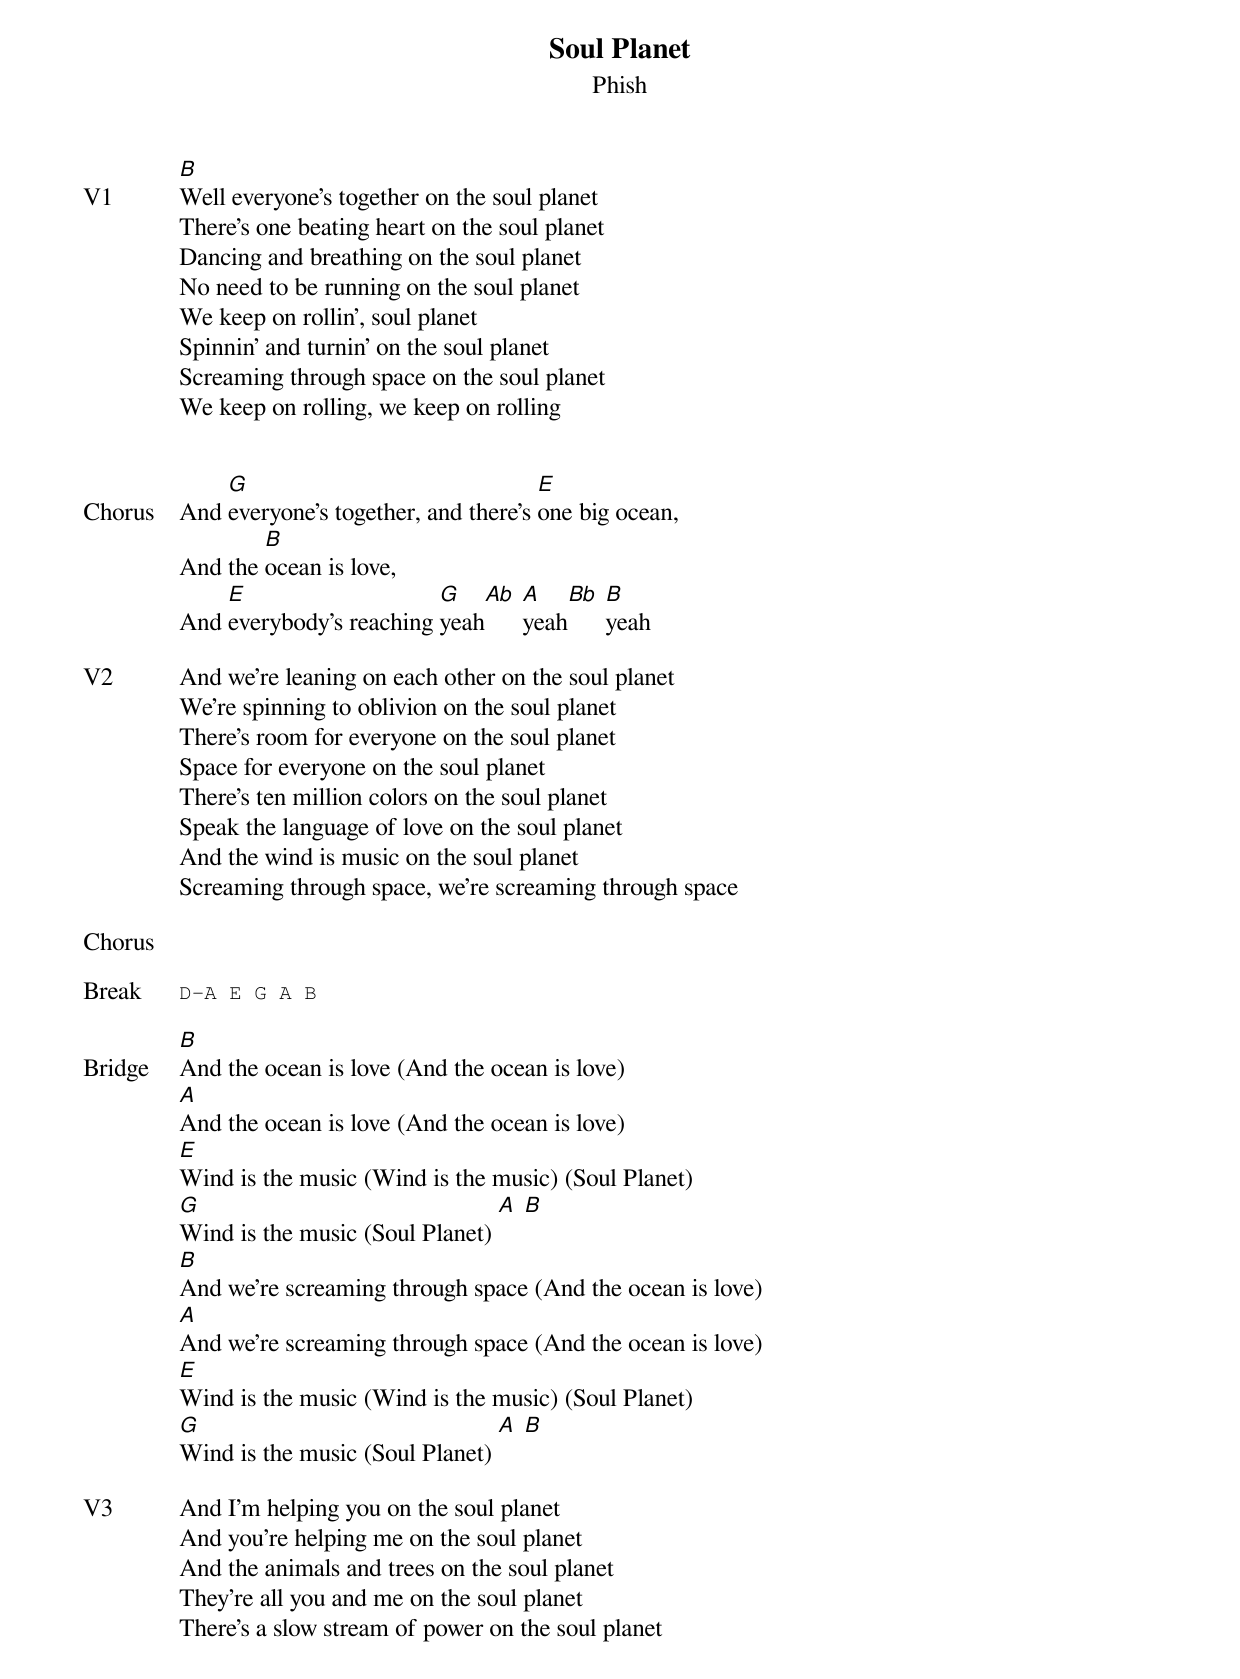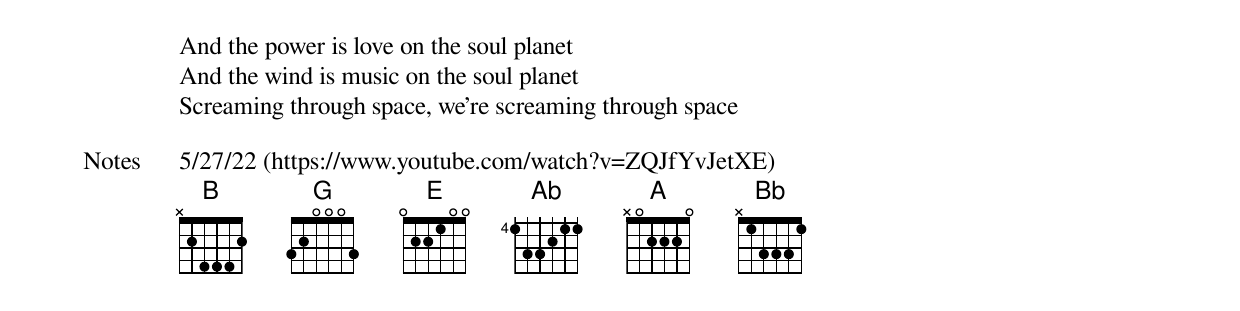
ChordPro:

{t:Soul Planet}
{st:Phish}
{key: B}
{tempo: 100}
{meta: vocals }
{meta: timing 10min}

{sov: V1}
[B]Well everyone's together on the soul planet
There's one beating heart on the soul planet
Dancing and breathing on the soul planet
No need to be running on the soul planet
We keep on rollin', soul planet
Spinnin' and turnin' on the soul planet
Screaming through space on the soul planet
We keep on rolling, we keep on rolling
{eov}


{sov: Chorus}
And [G]everyone's together, and there's [E]one big ocean,
And the [B]ocean is love,
And [E]everybody's reaching [G]yeah[Ab] [A]yeah[Bb] [B]yeah
{eov}

{sov: V2}
And we're leaning on each other on the soul planet
We're spinning to oblivion on the soul planet
There's room for everyone on the soul planet
Space for everyone on the soul planet
There's ten million colors on the soul planet
Speak the language of love on the soul planet
And the wind is music on the soul planet
Screaming through space, we're screaming through space
{eov}

{sov: Chorus}
<i> </i>
{eov}

{sot: Break}
D-A E G A B
{eot}

{sov: Bridge}
[B]And the ocean is love (And the ocean is love)
[A]And the ocean is love (And the ocean is love)
[E]Wind is the music (Wind is the music) (Soul Planet)
[G]Wind is the music (Soul Planet) [A] [B]
[B]And we're screaming through space (And the ocean is love)
[A]And we're screaming through space (And the ocean is love)
[E]Wind is the music (Wind is the music) (Soul Planet)
[G]Wind is the music (Soul Planet) [A] [B]
{eov}

{sov: V3}
And I'm helping you on the soul planet
And you're helping me on the soul planet
And the animals and trees on the soul planet
They're all you and me on the soul planet
There's a slow stream of power on the soul planet
And the power is love on the soul planet
And the wind is music on the soul planet
Screaming through space, we're screaming through space
{eov}

{sov: Notes}
5/27/22 (https://www.youtube.com/watch?v=ZQJfYvJetXE)
{eov}
